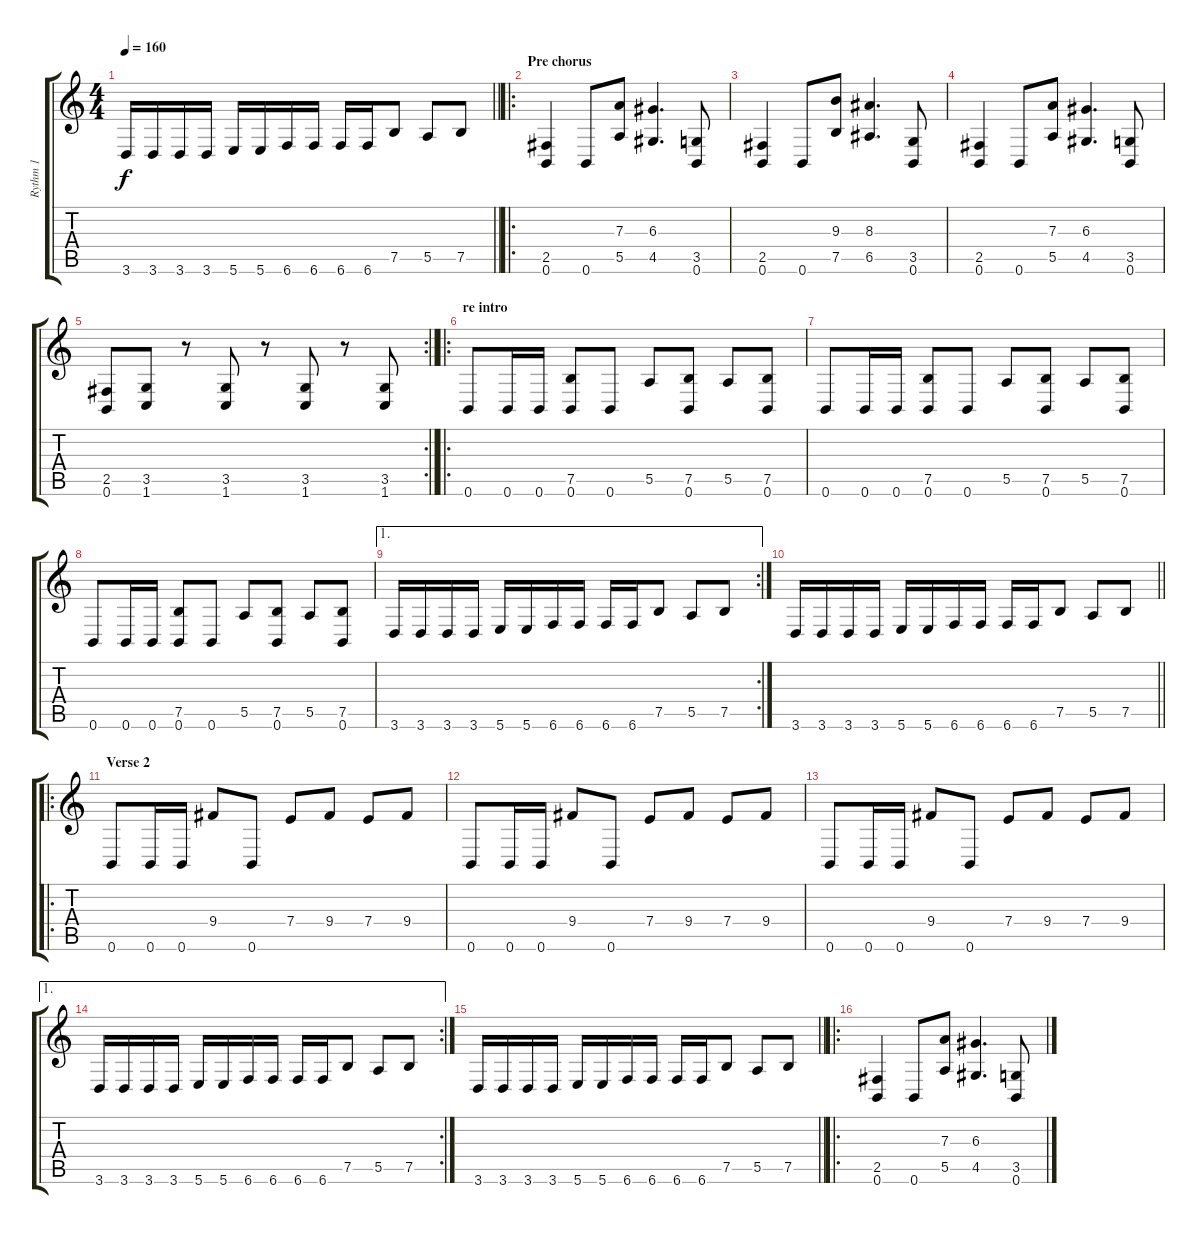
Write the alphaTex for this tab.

\track ("Rythm 1" "Rythm 1") {instrument overdrivenguitar}
\staff {score tabs}
\tuning (B3 Gb3 D3 A2 E2 B1) {hide}
\ts (4 4)
\tempo 160
\clef g2
\barLineRight lightlight
\ks c
3.6.16{dy f} 3.6.16 3.6.16 3.6.16 5.6.16 5.6.16 6.6.16 6.6.16 6.6.16 6.6.16 7.5.8 5.5.8 7.5.8 |
\ro
\section ("" "Pre chorus")
(2.5 0.6).4 0.6.8 (7.3 5.5).8 (6.3 4.5).4{d} (3.5 0.6).8 |
(2.5 0.6).4 0.6.8 (9.3 7.5).8 (8.3 6.5).4{d} (3.5 0.6).8 |
(2.5 0.6).4 0.6.8 (7.3 5.5).8 (6.3 4.5).4{d} (3.5 0.6).8 |
\rc 2
\barLineRight lightlight
(2.5 0.6).8 (3.5 1.6).8 r.8 (3.5 1.6).8 r.8 (3.5 1.6).8 r.8 (3.5 1.6).8 |
\ro
\section ("" "re intro")
0.6.8 0.6.16 0.6.16 (7.5 0.6).8 0.6.8 5.5.8 (7.5 0.6).8 5.5.8 (7.5 0.6).8 |
0.6.8 0.6.16 0.6.16 (7.5 0.6).8 0.6.8 5.5.8 (7.5 0.6).8 5.5.8 (7.5 0.6).8 |
0.6.8 0.6.16 0.6.16 (7.5 0.6).8 0.6.8 5.5.8 (7.5 0.6).8 5.5.8 (7.5 0.6).8 |
\ae 1
\rc 2
3.6.16 3.6.16 3.6.16 3.6.16 5.6.16 5.6.16 6.6.16 6.6.16 6.6.16 6.6.16 7.5.8 5.5.8 7.5.8 |
\barLineRight lightlight
3.6.16 3.6.16 3.6.16 3.6.16 5.6.16 5.6.16 6.6.16 6.6.16 6.6.16 6.6.16 7.5.8 5.5.8 7.5.8 |
\ro
\section ("" "Verse 2")
0.6.8 0.6.16 0.6.16 9.4.8 0.6.8 7.4.8 9.4.8 7.4.8 9.4.8 |
0.6.8 0.6.16 0.6.16 9.4.8 0.6.8 7.4.8 9.4.8 7.4.8 9.4.8 |
0.6.8 0.6.16 0.6.16 9.4.8 0.6.8 7.4.8 9.4.8 7.4.8 9.4.8 |
\ae 1
\rc 2
3.6.16 3.6.16 3.6.16 3.6.16 5.6.16 5.6.16 6.6.16 6.6.16 6.6.16 6.6.16 7.5.8 5.5.8 7.5.8 |
\barLineRight lightlight
3.6.16 3.6.16 3.6.16 3.6.16 5.6.16 5.6.16 6.6.16 6.6.16 6.6.16 6.6.16 7.5.8 5.5.8 7.5.8 |
\ro
(2.5 0.6).4 0.6.8 (7.3 5.5).8 (6.3 4.5).4{d} (3.5 0.6).8
